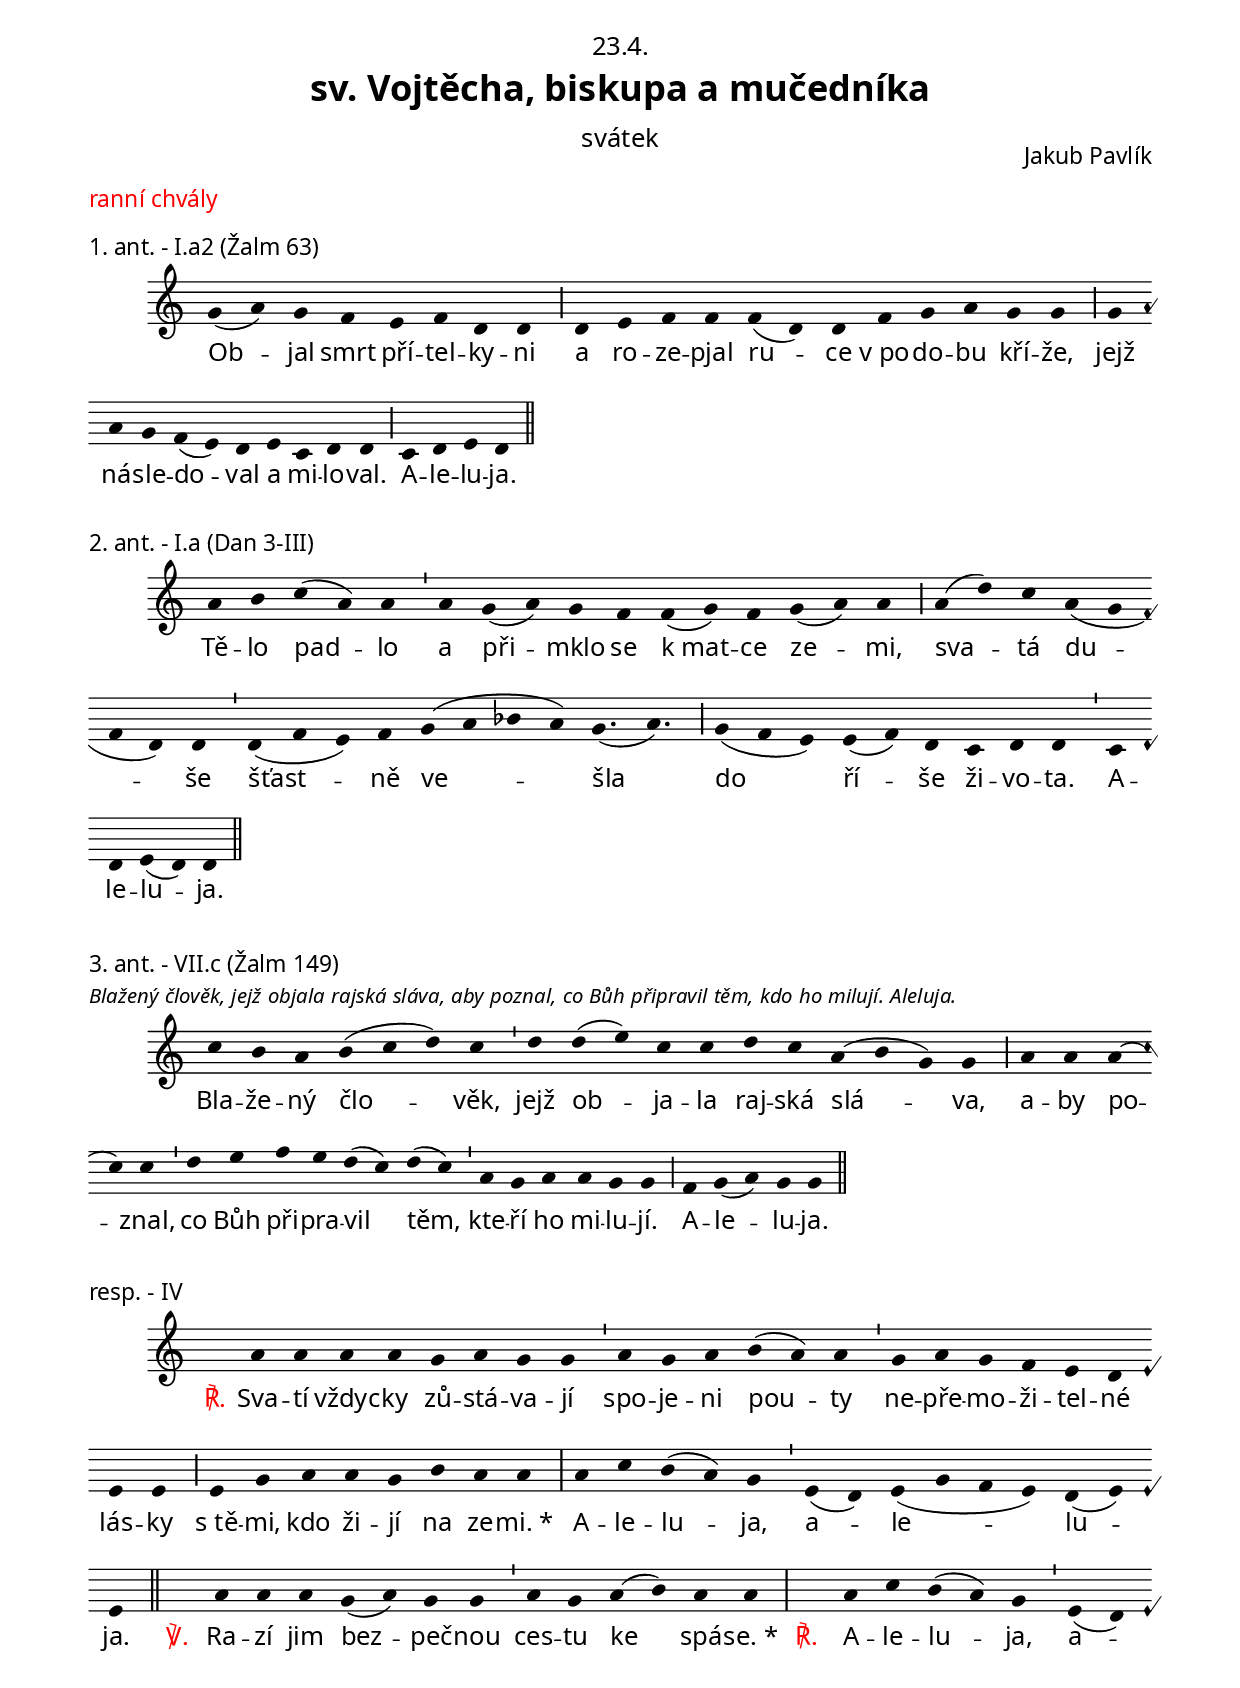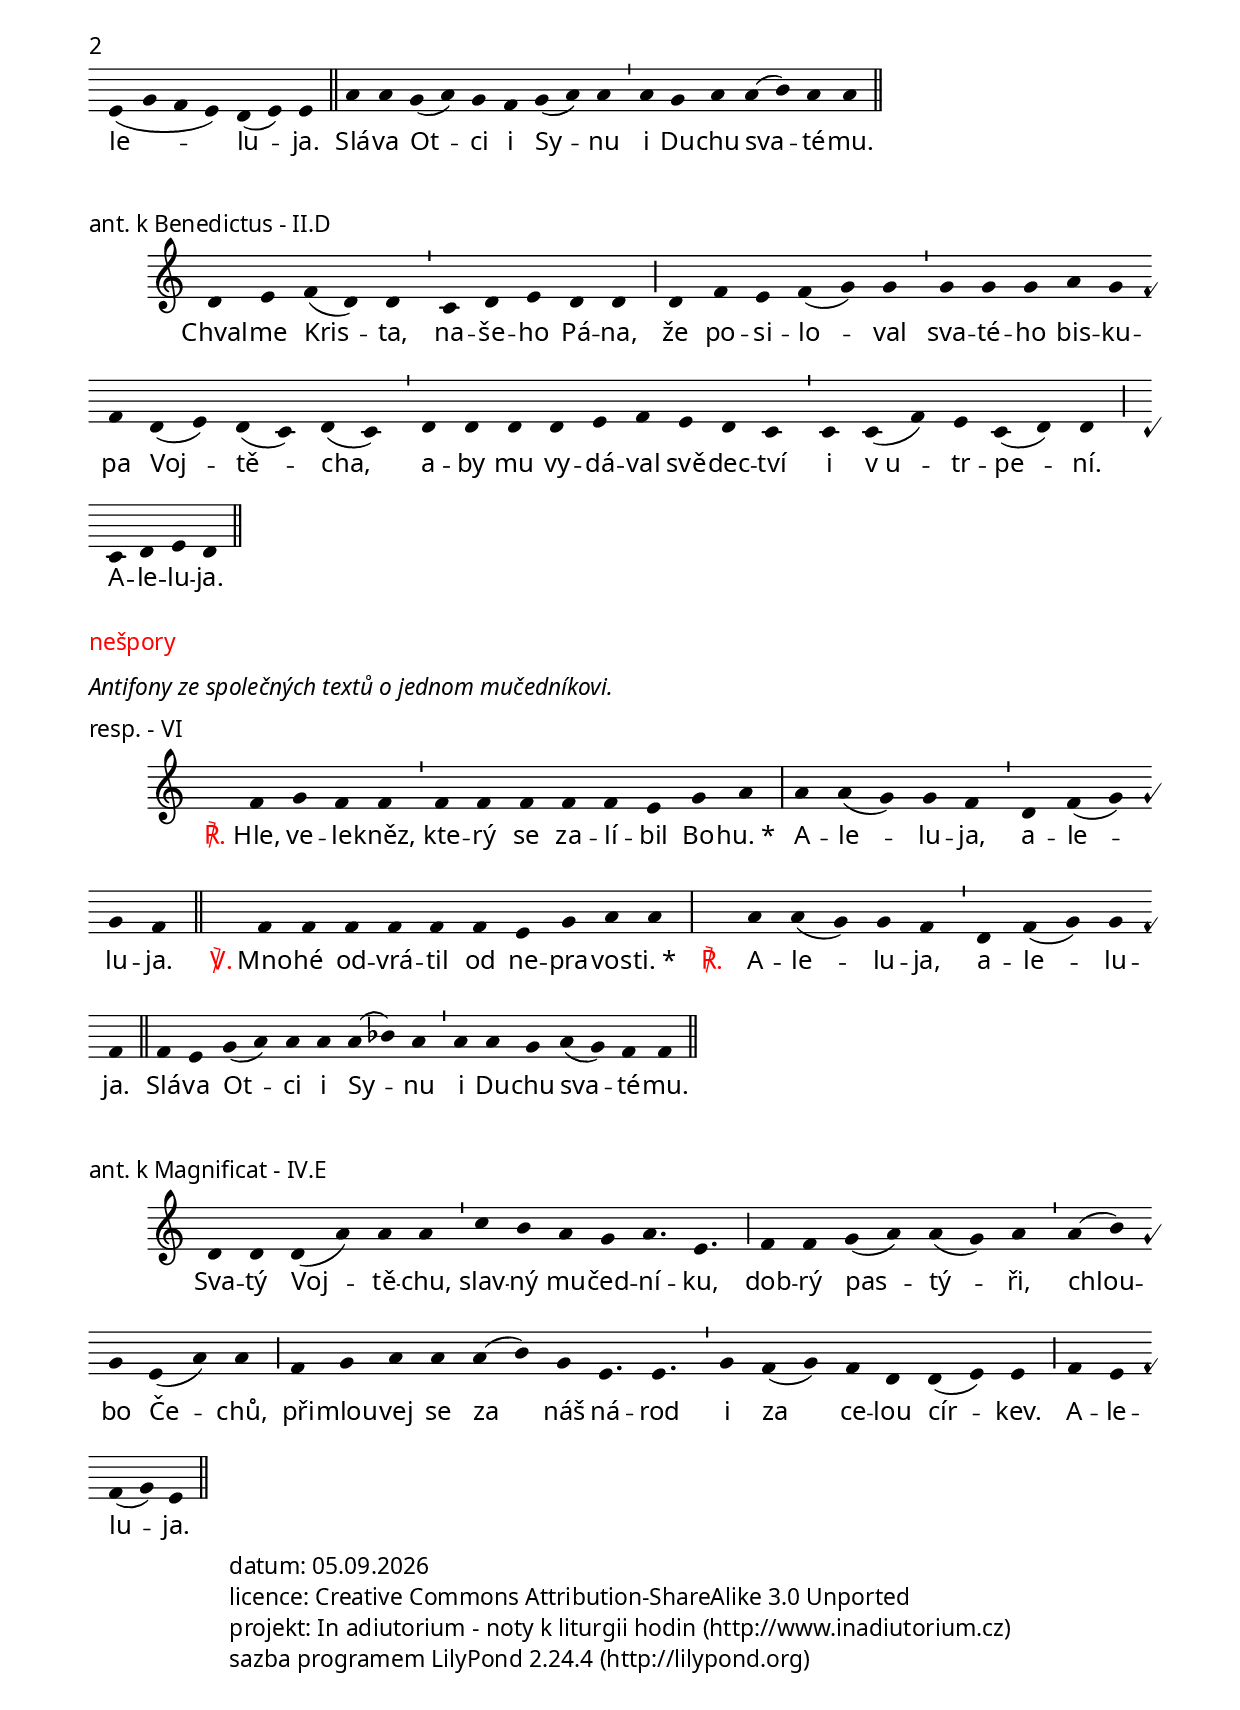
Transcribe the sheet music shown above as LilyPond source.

\version "2.15.39"

\include "../spolecne.ly"
\include "../dilyresponsorii.ly"

\header {
  title = \markup\titleSvatek
            "sv. Vojtěcha, biskupa a mučedníka"
            "svátek"
            23.4.
  composer = "Jakub Pavlík"
}

\markup {\nadpisHodinka {"ranní chvály"}}

\score {
  \relative c'' {
    \choralniRezim
    g4( a) g f e f d d \barMaior
    d e f f f( d) d f g a g g \barMaior
    g4 a g f( e) d e c d d \barMaior
    c d e d \barFinalis
  }
  \addlyrics {
    Ob -- jal smrt pří -- tel -- ky -- ni
    a ro -- ze -- pjal ru -- ce v_po -- do -- bu kří -- že,
    jejž ná -- sle -- do -- val a mi -- lo -- val.
    A -- le -- lu -- ja.
  }
  \header {
    quid = "1. ant."
    modus = "I"
    differentia = "a2"
    psalmus = "Žalm 63"
    id = "rch-a1"
    piece = \markup {\sestavTitulek}
  }
}

\score {
  \relative c'' {
    \choralniRezim
    a4 b c( a) a \barMin a g( a) g f f( g) f g( a) a \barMaior
    a( d) c a( g f d) d \barMin d( f e) f g( a bes a) g4.( a) \barMaior
    g4( f e) e( f) d c d d \barMin
    c d e( d) d \barFinalis
  }
  \addlyrics {
    Tě -- lo pad -- lo a při -- mklo se k_mat -- ce ze -- mi,
    sva -- tá du -- še šťast -- ně ve -- šla
    do ří -- še ži -- vo -- ta.
    A -- le -- lu -- ja.
  }
  \header {
    quid = "2. ant."
    modus = "I"
    differentia = "a"
    psalmus = "Dan 3-III"
    placet = "zbytečně velký rozsah?"
    id = "rch-a2"
    piece = \markup {\sestavTitulek}
  }
}

\score {
  \relative c'' {
    \choralniRezim
    c4 b a b( c d) c \barMin
    d d( e) c c d c a( b g) g \barMaior
    a a a( c) c \barMin
    d e f e d( c) d( c) \barMin
    a g a a g g \barMaior
    f g( a) g g \barFinalis
  }
  \addlyrics {
    Bla -- že -- ný člo -- věk,
    jejž ob -- ja -- la raj -- ská slá -- va,
    a -- by po -- znal,
    % potreboval jsem slabiku, zamenil jsem "kdo" za "kteri":
    co Bůh při -- pra -- vil těm,
    kte -- ří ho mi -- lu -- jí.
    A -- le -- lu -- ja.
  }
  \header {
    textus_approbatus = "Blažený člověk, jejž objala rajská sláva,
    aby poznal, co Bůh připravil těm, kdo ho milují. Aleluja."
    quid = "3. ant."
    modus = "VII"
    differentia = "c"
    psalmus = "Žalm 149"
    id = "rch-a3"
    piece = \markup {\sestavTitulek}
  }
}

\score {
  \relative c'' {
    \choralniRezim

    % R
    \neviditelna a
    a4 a a a g a g g \barMin
    a g a b( a) a \barMin
    g a g f e d e e \barMaior
    e g a a g b a a \barMax
    a c b( a) g \barMin e( d) e( g f e) d( e) e \barFinalis
    % V
    \neviditelna e
    a a a g( a) g g \barMin
    a g a( b) a a \barMax
    % R
    \neviditelna e
    a c b( a) g \barMin e( d) e( g f e) d( e) e \barFinalis
    % Slava
    a a g( a) g f g( a) a \barMin
    a g a a( b) a a \barFinalis
  }
  \addlyrics {
    \Response Sva -- tí vždyc -- ky zů -- stá -- va -- jí
    spo -- je -- ni pou -- ty
    ne -- pře -- mo -- ži -- tel -- né lás -- ky
    s_tě -- mi, kdo ži -- jí na ze -- mi._*
    \textRespAleluja
    \Verse Ra -- zí jim bez -- peč -- nou
    ces -- tu ke spá -- se._*
    \Response \textRespAleluja
    \textRespDoxologie
  }
  \header {
    quid = "resp."
    modus = "IV"
    placet = "lépe"
    id = "rch-r"
    piece = \markup {\sestavTitulekResp}
  }
}

\score {
  \relative c' {
    \choralniRezim
    d4 e f( d) d \barMin
    c d e d d \barMaior
    d f e f( g) g \barMin
    g g g a g f d( e) d( c) d( c) \barMin
    d d d d e f e d c \barMin
    c c( f) e c( d) d \barMaior
    c d e d \barFinalis
  }
  \addlyrics {
    Chval -- me Kris -- ta,
    na -- še -- ho Pá -- na,
    že po -- si -- lo -- val
    sva -- té -- ho bis -- ku -- pa Voj -- tě -- cha,
    a -- by mu vy -- dá -- val svě -- dec -- tví
    i v_u -- tr -- pe -- ní.
    A -- le -- lu -- ja.
  }
  \header {
    quid = "ant. k Benedictus"
    modus = "II"
    differentia = "D"
    psalmus = ""
    id = "rch-aben"
    piece = \markup {\sestavTitulekBezZalmu}
  }
}

\markup {\nadpisHodinka {"nešpory"}}

\markup\italic{Antifony ze společných textů o jednom mučedníkovi.}

\score {
  \relative c' {
    \choralniRezim

    % R
    \neviditelna f
    f4 g f f \barMin f f f f f e g a \barMax
    \respVIalelujaResponsum \barFinalis
    % V
    \neviditelna f
    f4 f f f f f e g a a \barMax
    % R
    \neviditelna a
    \respVIalelujaResponsum \barFinalis
    % Slava
    \respVIalelujaDoxologie \barFinalis
  }
  \addlyrics {
    \Response Hle, ve -- le -- kněz, kte -- rý se za -- lí -- bil Bo -- hu._*
    \textRespAleluja
    \Verse Mno -- hé od -- vrá -- til od ne -- pra -- vos -- ti._*
    \Response \textRespAleluja
    \textRespDoxologie
  }
  \header {
    quid = "resp."
    modus = "VI"
    id = "ne-r"
    piece = \markup {\sestavTitulekResp}
  }
}

\score {
  \relative c' {
    \choralniRezim
    d4 d d( a') a a \barMin c b a g a4. e \barMaior
    f4 f g( a) a( g) a \barMin a( b) g e( a) a \barMaior
    f4 g a a a( b) g e4. e \barMin
    g4 f( g) f d d( e) e \barMaior
    f e f( g) e \barFinalis
  }
  \addlyrics {
    Sva -- tý Voj -- tě -- chu, slav -- ný mu -- čed -- ní -- ku,
    dob -- rý pas -- tý -- ři, chlou -- bo Če -- chů,
    při -- mlou -- vej se za náš ná -- rod
    i za ce -- lou cír -- kev.
    A -- le -- lu -- ja.
  }
  \header {
    quid = "ant. k Magnificat"
    modus = "IV"
    differentia = "E"
    psalmus = ""
    placet = "aleluja lépe"
    id = "ne-amag"
    piece = \markup {\sestavTitulekBezZalmu}
  }
}